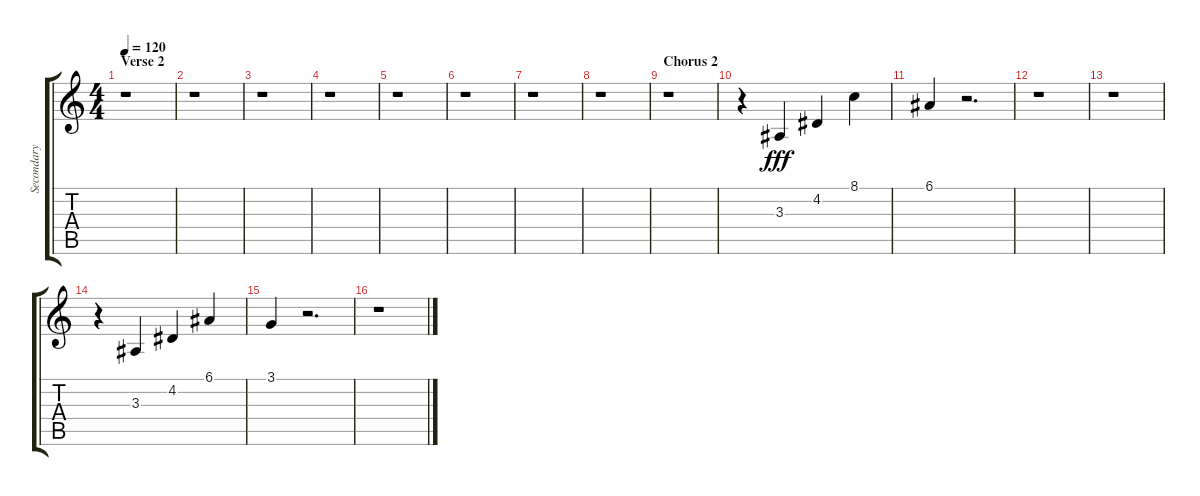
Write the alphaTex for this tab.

\track ("Secondary Keyboard Melody" "Secondary ") {instrument sitar}
\staff {score tabs}
\tuning (E4 B3 G3 D3 A2 E2) {hide}
\ts (4 4)
\section ("" "Verse 2")
\tempo 120
\clef g2
\ks c
r.1{dy fff} |
r.1 |
r.1 |
r.1 |
r.1 |
r.1 |
r.1 |
r.1 |
\section ("" "Chorus 2")
r.1 |
r.4 3.3.4 4.2.4 8.1.4 |
6.1.4 r.2{d} |
r.1 |
r.1 |
r.4 3.3.4 4.2.4 6.1.4 |
3.1.4 r.2{d} |
r.1
